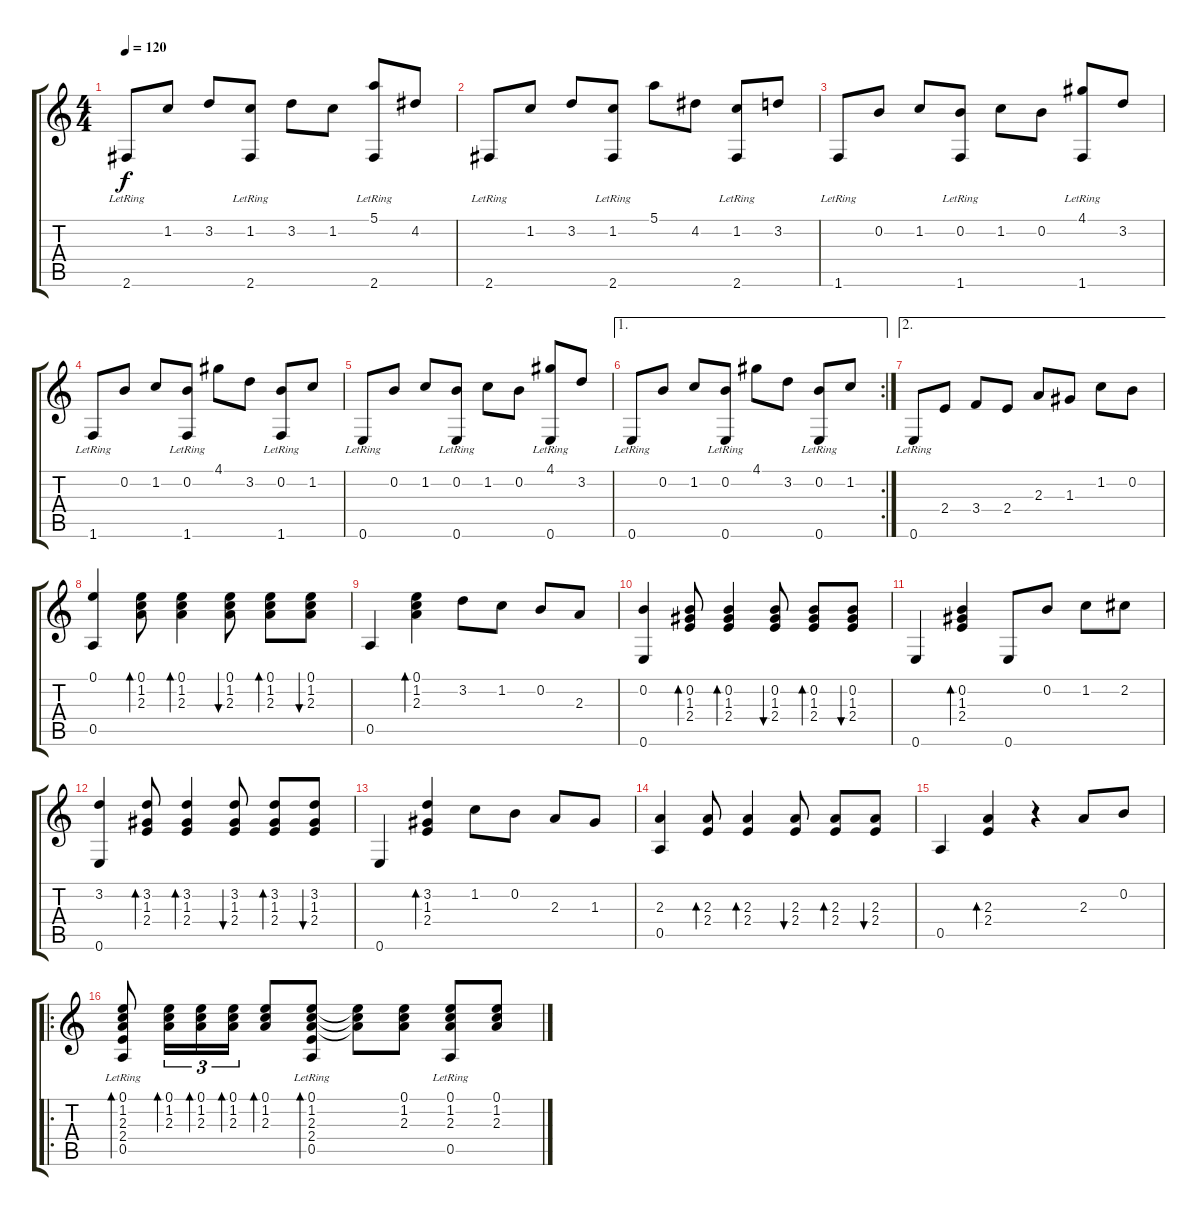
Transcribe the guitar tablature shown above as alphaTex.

\track "" {instrument acousticguitarnylon}
\staff {score tabs}
\tuning (E4 B3 G3 D3 A2 E2) {hide}
\ts (4 4)
\tempo 120
\clef g2
\ks c
2.6{lr}.8{dy f} 1.2.8 3.2.8 (1.2 2.6{lr}).8 3.2.8 1.2.8 (5.1 2.6{lr}).8 4.2.8 |
2.6{lr}.8 1.2.8 3.2.8 (1.2 2.6{lr}).8 5.1.8 4.2.8 (1.2 2.6{lr}).8 3.2.8 |
1.6{lr}.8 0.2.8 1.2.8 (0.2 1.6{lr}).8 1.2.8 0.2.8 (4.1 1.6{lr}).8 3.2.8 |
1.6{lr}.8 0.2.8 1.2.8 (0.2 1.6{lr}).8 4.1.8 3.2.8 (0.2 1.6{lr}).8 1.2.8 |
0.6{lr}.8 0.2.8 1.2.8 (0.2 0.6{lr}).8 1.2.8 0.2.8 (4.1 0.6{lr}).8 3.2.8 |
\ae 1
\rc 2
0.6{lr}.8 0.2.8 1.2.8 (0.2 0.6{lr}).8 4.1.8 3.2.8 (0.2 0.6{lr}).8 1.2.8 |
\ae 2
0.6{lr}.8 2.4.8 3.4.8 2.4.8 2.3.8 1.3.8 1.2.8 0.2.8 |
(0.1 0.5).4 (0.1 1.2 2.3).8{bd 120} (0.1 1.2 2.3).4{bd 120} (0.1 1.2 2.3).8{bu 120} (0.1 1.2 2.3).8{bd 120} (0.1 1.2 2.3).8{bu 120} |
0.5.4 (0.1 1.2 2.3).4{bd 120} 3.2.8 1.2.8 0.2.8 2.3.8 |
(0.2 0.6).4 (0.2 1.3 2.4).8{bd 120} (0.2 1.3 2.4).4{bd 120} (0.2 1.3 2.4).8{bu 120} (0.2 1.3 2.4).8{bd 120} (0.2 1.3 2.4).8{bu 120} |
0.6.4 (0.2 1.3 2.4).4{bd 120} 0.6.8 0.2.8 1.2.8 2.2.8 |
(3.2 0.6).4 (3.2 1.3 2.4).8{bd 120} (3.2 1.3 2.4).4{bd 120} (3.2 1.3 2.4).8{bu 120} (3.2 1.3 2.4).8{bd 120} (3.2 1.3 2.4).8{bu 120} |
0.6.4 (3.2 1.3 2.4).4{bd 120} 1.2.8 0.2.8 2.3.8 1.3.8 |
(2.3 0.5).4 (2.3 2.4).8{bd 120} (2.3 2.4).4{bd 120} (2.3 2.4).8{bu 120} (2.3 2.4).8{bd 120} (2.3 2.4).8{bu 120} |
0.5.4 (2.3 2.4).4{bd 240} r.4 2.3.8 0.2.8 |
\ro
(0.1 1.2 2.3 2.4 0.5{lr}).8{bd 60} (0.1 1.2 2.3).16{tu (3 2) bd 30} (0.1 1.2 2.3).16{tu (3 2) bd 30} (0.1 1.2 2.3).16{tu (3 2) bd 30} (0.1 1.2 2.3).8{bd 30} (0.1 1.2 2.3 2.4{lr} 0.5{lr}).8{bd 30} (0.1{t} 1.2{t} 2.3{t}).8 (0.1 1.2 2.3).8 (0.1 1.2 2.3 0.5{lr}).8 (0.1 1.2 2.3).8
